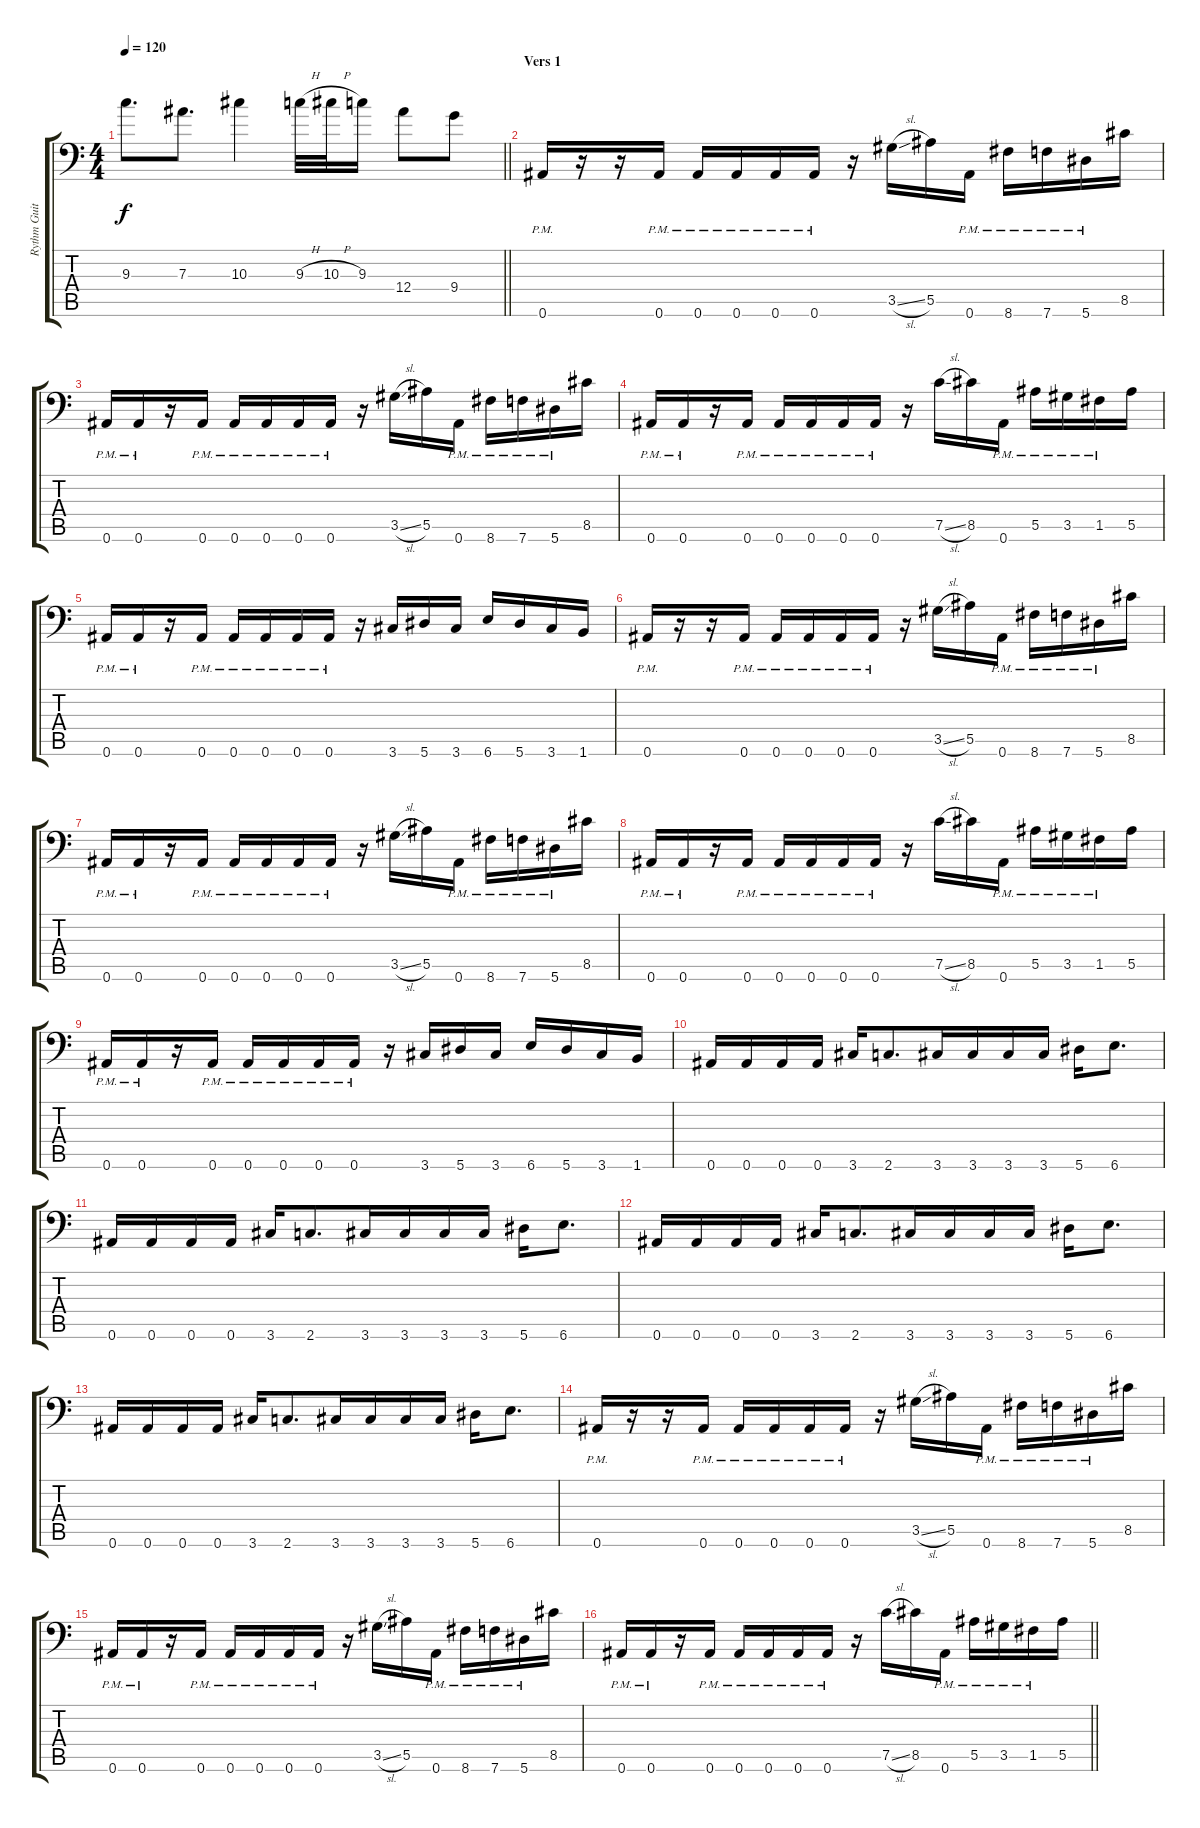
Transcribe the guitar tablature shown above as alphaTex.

\track ("Rythm Guitar 1" "Rythm Guit") {instrument distortionguitar}
\staff {score tabs}
\tuning (C4 G3 Eb3 Bb2 F2 Bb1) {hide}
\ts (4 4)
\tempo 120
\clef f4
\barLineRight lightlight
\ks c
9.3.8{d dy f beam merge} 7.3.8{d} 10.3.4 9.3{h}.32{beam merge} 10.3{h}.32{beam merge} 9.3.16 12.4.8{beam merge} 9.4.8 |
\section ("" "Vers 1")
0.6{pm}.16 r.16 r.16 0.6{pm}.16 0.6{pm}.16 0.6{pm}.16{beam merge} 0.6{pm}.16 0.6{pm}.16 r.16 3.5{sl}.16 5.5.16 0.6{pm}.16 8.6{pm}.16 7.6{pm}.16 5.6{pm}.16 8.5.16 |
0.6{pm}.16 0.6{pm}.16 r.16 0.6{pm}.16 0.6{pm}.16 0.6{pm}.16{beam merge} 0.6{pm}.16 0.6{pm}.16 r.16 3.5{sl}.16 5.5.16 0.6{pm}.16 8.6{pm}.16 7.6{pm}.16 5.6{pm}.16 8.5.16 |
0.6{pm}.16 0.6{pm}.16 r.16 0.6{pm}.16 0.6{pm}.16 0.6{pm}.16{beam merge} 0.6{pm}.16 0.6{pm}.16 r.16 7.5{sl}.16 8.5.16 0.6{pm}.16 5.5{pm}.16 3.5{pm}.16 1.5{pm}.16 5.5.16 |
0.6{pm}.16 0.6{pm}.16 r.16 0.6{pm}.16 0.6{pm}.16 0.6{pm}.16{beam merge} 0.6{pm}.16 0.6{pm}.16 r.16 3.6.16 5.6.16 3.6.16 6.6.16 5.6.16 3.6.16 1.6.16 |
0.6{pm}.16 r.16 r.16 0.6{pm}.16 0.6{pm}.16 0.6{pm}.16{beam merge} 0.6{pm}.16 0.6{pm}.16 r.16 3.5{sl}.16 5.5.16 0.6{pm}.16 8.6{pm}.16 7.6{pm}.16 5.6{pm}.16 8.5.16 |
0.6{pm}.16 0.6{pm}.16 r.16 0.6{pm}.16 0.6{pm}.16 0.6{pm}.16{beam merge} 0.6{pm}.16 0.6{pm}.16 r.16 3.5{sl}.16 5.5.16 0.6{pm}.16 8.6{pm}.16 7.6{pm}.16 5.6{pm}.16 8.5.16 |
0.6{pm}.16 0.6{pm}.16 r.16 0.6{pm}.16 0.6{pm}.16 0.6{pm}.16{beam merge} 0.6{pm}.16 0.6{pm}.16 r.16 7.5{sl}.16 8.5.16 0.6{pm}.16 5.5{pm}.16 3.5{pm}.16 1.5{pm}.16 5.5.16 |
0.6{pm}.16 0.6{pm}.16 r.16 0.6{pm}.16 0.6{pm}.16 0.6{pm}.16{beam merge} 0.6{pm}.16 0.6{pm}.16 r.16 3.6.16 5.6.16 3.6.16 6.6.16 5.6.16 3.6.16 1.6.16 |
0.6.16{beam merge} 0.6.16{beam merge} 0.6.16{beam merge} 0.6.16 3.6.16 2.6.8{d beam merge} 3.6.16 3.6.16 3.6.16{beam merge} 3.6.16 5.6.16{beam merge} 6.6.8{d} |
0.6.16{beam merge} 0.6.16{beam merge} 0.6.16{beam merge} 0.6.16 3.6.16 2.6.8{d beam merge} 3.6.16 3.6.16 3.6.16{beam merge} 3.6.16 5.6.16{beam merge} 6.6.8{d} |
0.6.16{beam merge} 0.6.16{beam merge} 0.6.16{beam merge} 0.6.16 3.6.16 2.6.8{d beam merge} 3.6.16 3.6.16 3.6.16{beam merge} 3.6.16 5.6.16{beam merge} 6.6.8{d} |
0.6.16{beam merge} 0.6.16{beam merge} 0.6.16{beam merge} 0.6.16 3.6.16 2.6.8{d beam merge} 3.6.16 3.6.16 3.6.16{beam merge} 3.6.16 5.6.16{beam merge} 6.6.8{d} |
0.6{pm}.16 r.16 r.16 0.6{pm}.16 0.6{pm}.16 0.6{pm}.16{beam merge} 0.6{pm}.16 0.6{pm}.16 r.16 3.5{sl}.16 5.5.16 0.6{pm}.16 8.6{pm}.16 7.6{pm}.16 5.6{pm}.16 8.5.16 |
0.6{pm}.16 0.6{pm}.16 r.16 0.6{pm}.16 0.6{pm}.16 0.6{pm}.16{beam merge} 0.6{pm}.16 0.6{pm}.16 r.16 3.5{sl}.16 5.5.16 0.6{pm}.16 8.6{pm}.16 7.6{pm}.16 5.6{pm}.16 8.5.16 |
\barLineRight lightlight
0.6{pm}.16 0.6{pm}.16 r.16 0.6{pm}.16 0.6{pm}.16 0.6{pm}.16{beam merge} 0.6{pm}.16 0.6{pm}.16 r.16 7.5{sl}.16 8.5.16 0.6{pm}.16 5.5{pm}.16 3.5{pm}.16 1.5{pm}.16 5.5.16
